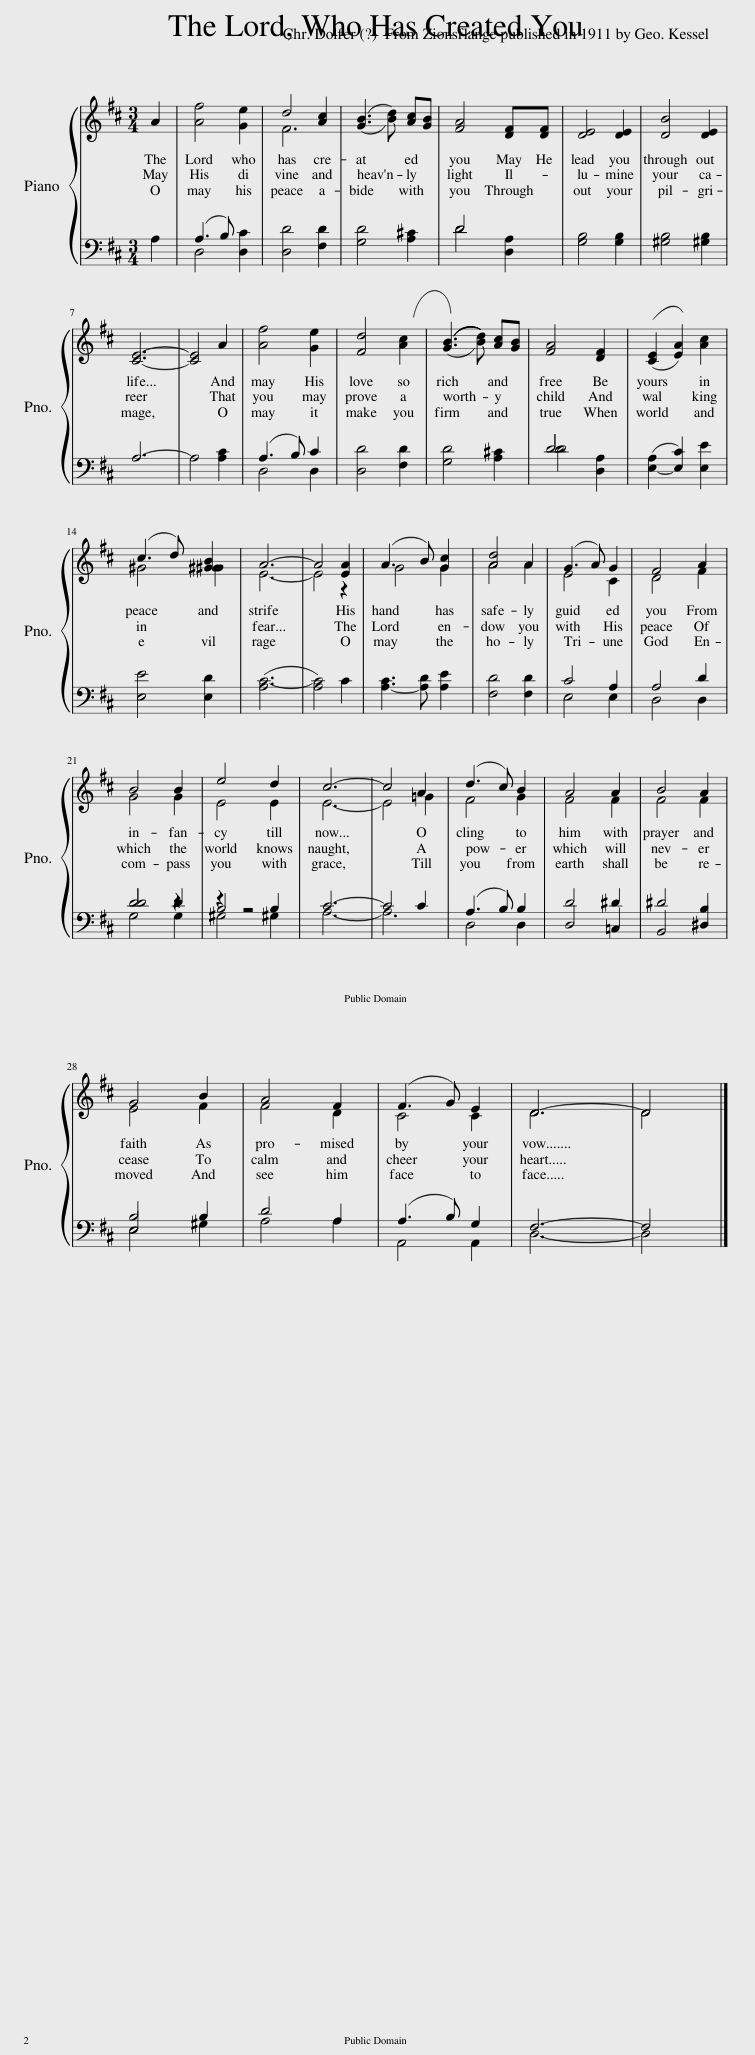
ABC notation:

X:1
%%score { ( 1 4 7 ) | ( 2 3 5 6 ) }
L:1/8
M:3/4
I:linebreak $
K:D
V:1 treble
V:4 treble
V:7 treble
V:2 bass
V:3 bass
V:5 bass
V:6 bass
V:1
 =A2 | [Af]4 [Ge]2 | d4 [Ac]2 | (([GB]3 [Bd])) [Ac][GB] | [FA]4 [DF][DF] | %5
 [DE]4 [DE]2 | [DB]4 [DE]2 |$ [CE]6- | [CE]4 A2 | [Af]4 [Ge]2 | %10
 [Fd]4 [Ac]2 | (((([GB]3 [Bd])))) [Ac][GB] | [FA]4 [DF]2 | ((([CE]2 [EA]2))) [Ac]2 |$ (^c3 d) [^G^GB]2 | %15
 A6- | A4 [EA]2 | (A3 B) [Gc]2 | [Ad]4 A2 | (G3 A) G2 | %20
 F4 A2 |$ B4 B2 | e4 d2 | c6- | c4 A2 | %25
 (d3 c) B2 | A4 A2 | B4 A2 |$ G4 B2 | A4 F2 | %30
 (F3 G) E2 | D6- | D4 x2 |] %33
V:2
 A,2 | (A,3 B,) [D,C]2 | [D,D]4 [F,D]2 | [G,D]4 [A,^C]2 | D4 [D,A,]2 | %5
 [G,B,]4 [G,B,]2 | [^G,B,]4 [^G,B,]2 |$ A,6- | A,4 [A,C]2 | (A,3 B,) C2 | %10
 [D,D]4 [F,D]2 | [G,D]4 [A,^C]2 | D4 [D,A,]2 | ([E,-A,]2 [E,C]2) [E,E]2 |$ [E,E]4 [E,D]2 | %15
 ([A,C-]6 | [A,C]4) C2 | [A,-C]3 [A,D] [A,E]2 | [F,D]4 [F,D]2 | x6 | %20
 x6 |$ D4 z2 | z2 z4 | x6 | x6 | %25
 x6 | D,4 =C,2 | B,,4 ^D,2 |$ E,4 x2 | x6 | %30
 x6 | x6 | x6 |] %33
V:3
 x2 | D,4 x2 | x6 | x6 | x6 | %5
 x6 | x6 |$ x6 | x6 | D,4 D,2 | %10
 x6 | x6 | D4 x2 | x6 |$ x6 | %15
 x6 | x6 | x6 | x6 | E,4 E,2 | %20
 D,4 D,2 |$ G,4 G,2 | ^G,4 ^G,2 | A,6- | A,6 | %25
 D,4 D,2 | x6 | x6 |$ E,4 ^G,2 | x6 | %30
 x6 | x6 | x6 |] %33
V:4
 x2 | x6 | F6 | x6 | x6 | %5
 x6 | x6 |$ x6 | x6 | x6 | %10
 x6 | x6 | x6 | x6 |$ x6 | %15
 x6 | x6 | x6 | x6 | x6 | %20
 x6 |$ x6 | x6 | x6 | x6 | %25
 x6 | x6 | x6 |$ x6 | x6 | %30
 x6 | x6 | x6 |] %33
V:5
 x2 | x6 | x6 | x6 | D4 x2 | %5
 x6 | x6 |$ x6 | x6 | x6 | %10
 x6 | x6 | x6 | x6 |$ x6 | %15
 x6 | x6 | x6 | x6 | x6 | %20
 x6 |$ x6 | x6 | x6 | x6 | %25
 x6 | x6 | x6 |$ x6 | A,4 A,2 | %30
 A,,4 A,,2 | D,6- | D,4 x2 |] %33
V:6
 x2 | x6 | x6 | x6 | x6 | %5
 x6 | x6 |$ x6 | x6 | x6 | %10
 x6 | x6 | D4 x2 | x6 |$ x6 | %15
 x6 | x6 | x6 | x6 | C4 A,2 | %20
 A,4 D2 |$ D4 D2 | B,4 B,2 | C6- | C4 C2 | %25
 (A,3 B,) B,2 | D4 ^D2 | ^D4 B,2 |$ B,4 B,2 | D4 A,2 | %30
 (A,3 B,) G,2 | F,6- | F,4 x2 |] %33
V:7
 x2 | x6 | x6 | x6 | x6 | %5
 x6 | x6 |$ x6 | x6 | x6 | %10
 x6 | x6 | x6 | x6 |$ ^G4 G2 | %15
 E6- | E4 z2 | G4 G2 | A4 A2 | E4 C2 | %20
 D4 F2 |$ G4 G2 | E4 E2 | E6- | E4 =G2 | %25
 F4 G2 | F4 F2 | F4 F2 |$ E4 F2 | F4 D2 | %30
 C4 C2 | D6 | D4 x2 |] %33
